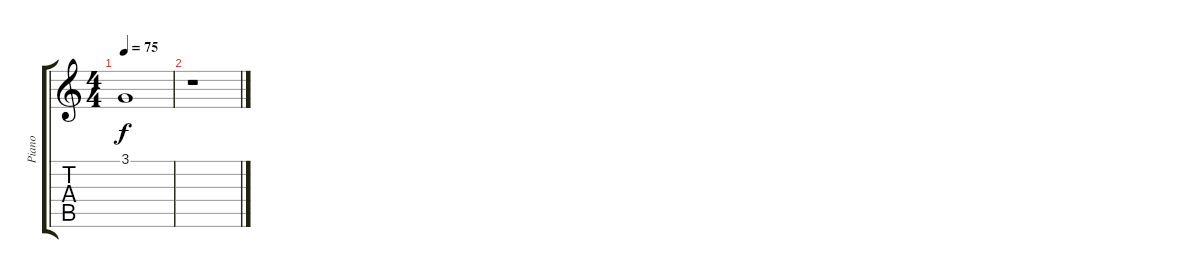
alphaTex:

\track ("Piano" "Piano") {instrument tubularbells}
\staff {score tabs}
\tuning (E4 B3 G3 D3 A2 E2) {hide}
\ts (4 4)
\tempo 75
\clef g2
\ks c
3.1{t}.1{dy f} |
r.1
